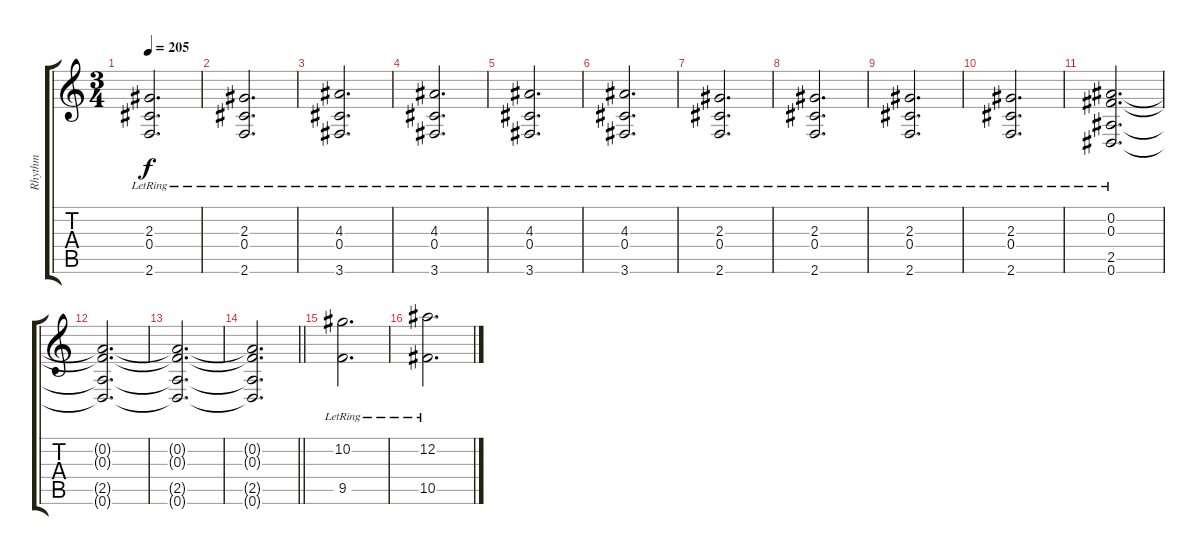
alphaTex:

\track ("Rhythm" "Rhythm") {instrument electricguitarjazz}
\staff {score tabs}
\tuning (Eb4 Bb3 Gb3 Db3 Ab2 Eb2) {hide}
\ts (3 4)
\tempo 205
\clef g2
\ks c
(2.3{lr} 0.4{lr} 2.6{lr}).2{d dy f} |
(2.3{lr} 0.4{lr} 2.6{lr}).2{d} |
(4.3{lr} 0.4{lr} 3.6{lr}).2{d} |
(4.3{lr} 0.4{lr} 3.6{lr}).2{d} |
(4.3{lr} 0.4{lr} 3.6{lr}).2{d} |
(4.3{lr} 0.4{lr} 3.6{lr}).2{d} |
(2.3{lr} 0.4{lr} 2.6{lr}).2{d} |
(2.3{lr} 0.4{lr} 2.6{lr}).2{d} |
(2.3{lr} 0.4{lr} 2.6{lr}).2{d} |
(2.3{lr} 0.4{lr} 2.6{lr}).2{d} |
(0.2{lr} 0.3{lr} 2.5{lr} 0.6{lr}).2{d volume 0} |
(0.2{t} 0.3{t} 2.5{t} 0.6{t}).2{d} |
(0.2{t} 0.3{t} 2.5{t} 0.6{t}).2{d} |
\barLineRight lightlight
(0.2{t} 0.3{t} 2.5{t} 0.6{t}).2{d} |
(10.2{lr} 9.5{lr}).2{d volume 13 instrument electricguitarjazz} |
(12.2{lr} 10.5{lr}).2{d}
